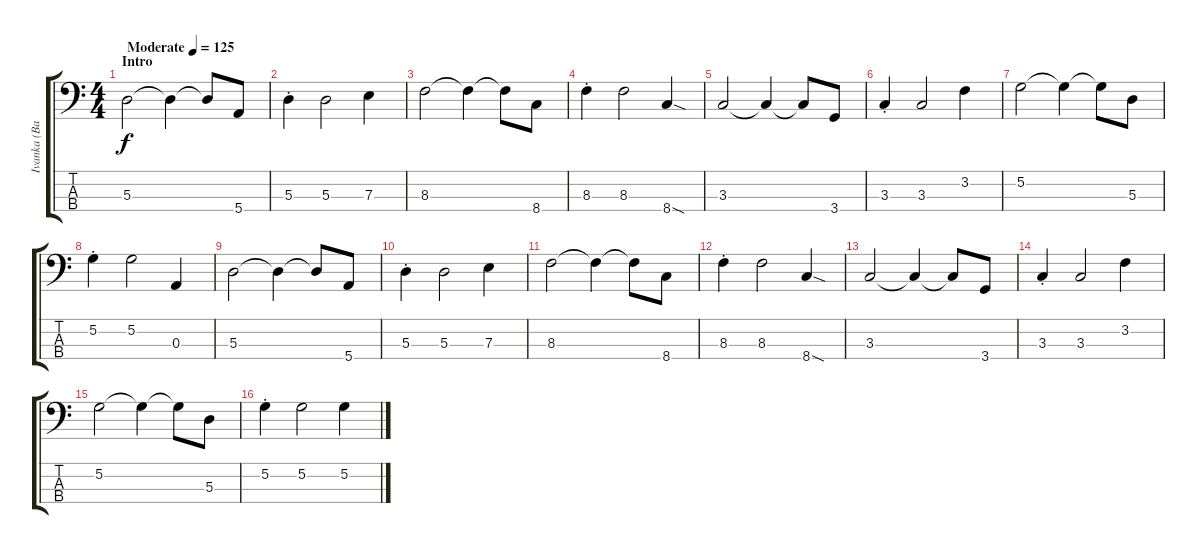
\track ("Ivanka (Bass)" "Ivanka (Ba") {instrument electricbassfinger}
\staff {score tabs}
\tuning (G2 D2 A1 E1) {hide}
\ts (4 4)
\section ("" "Intro")
\tempo (125 "Moderate")
\clef f4
\ks c
5.3.2{dy f instrument electricbassfinger} 5.3{t}.4 5.3{t}.8 5.4.8 |
5.3{st}.4 5.3.2 7.3.4 |
8.3.2 8.3{t}.4 8.3{t}.8 8.4.8 |
8.3{st}.4 8.3.2 8.4{sod}.4 |
3.3.2 3.3{t}.4 3.3{t}.8 3.4.8 |
3.3{st}.4 3.3.2 3.2.4 |
5.2.2 5.2{t}.4 5.2{t}.8 5.3.8 |
5.2{st}.4 5.2.2 0.3.4 |
5.3.2 5.3{t}.4 5.3{t}.8 5.4.8 |
5.3{st}.4 5.3.2 7.3.4 |
8.3.2 8.3{t}.4 8.3{t}.8 8.4.8 |
8.3{st}.4 8.3.2 8.4{sod}.4 |
3.3.2 3.3{t}.4 3.3{t}.8 3.4.8 |
3.3{st}.4 3.3.2 3.2.4 |
5.2.2 5.2{t}.4 5.2{t}.8 5.3.8 |
5.2{st}.4 5.2.2 5.2.4
